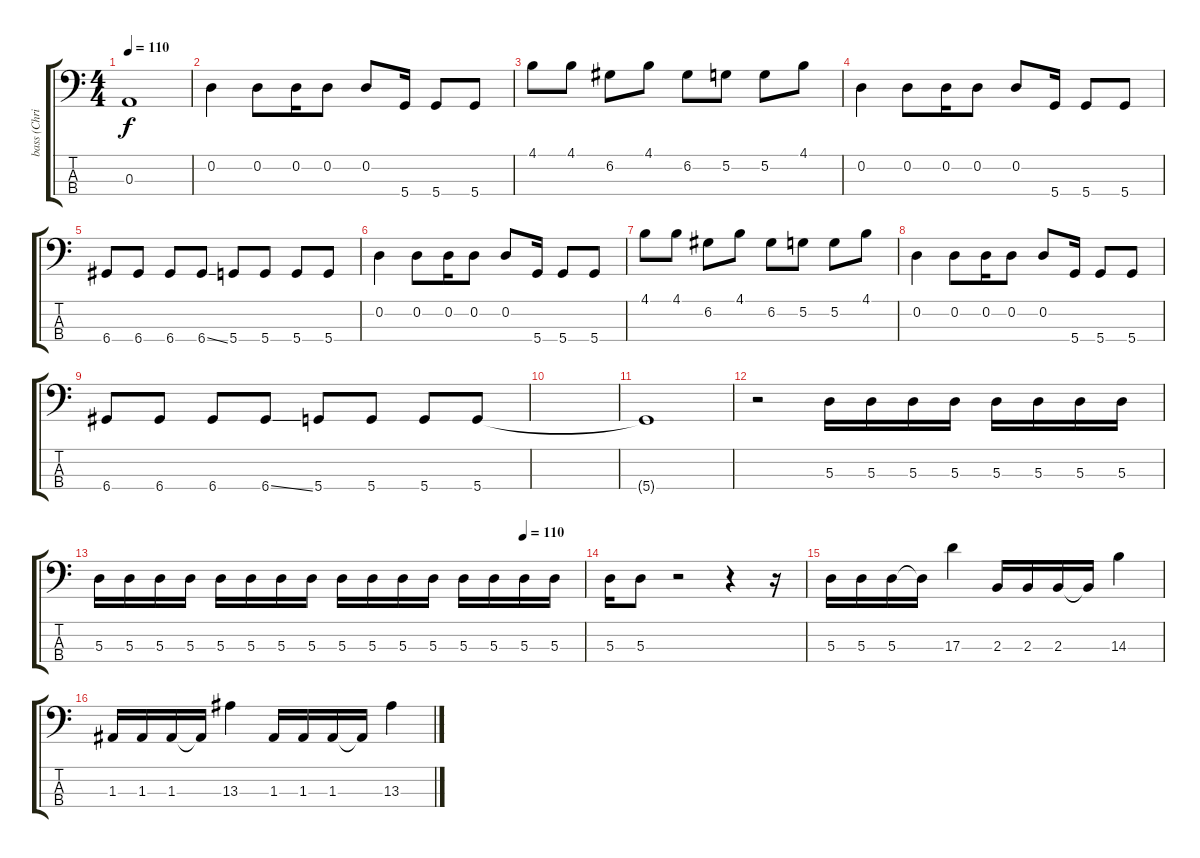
\track ("bass (Chris wolstenholme)" "bass (Chri") {instrument electricbassfinger}
\staff {score tabs}
\tuning (G2 D2 A1 D1) {hide}
\ts (4 4)
\tempo 110
\clef f4
\ks c
0.3.1{dy f} |
0.2.4 0.2.8 0.2.16 0.2.8 0.2.8 5.4.16 5.4.8 5.4.8 |
4.1.8 4.1.8 6.2.8 4.1.8 6.2.8 5.2.8 5.2.8 4.1.8 |
0.2.4 0.2.8 0.2.16 0.2.8 0.2.8 5.4.16 5.4.8 5.4.8 |
6.4.8 6.4.8 6.4.8 6.4{ss}.8 5.4.8 5.4.8 5.4.8 5.4.8 |
0.2.4 0.2.8 0.2.16 0.2.8 0.2.8 5.4.16 5.4.8 5.4.8 |
4.1.8 4.1.8 6.2.8 4.1.8 6.2.8 5.2.8 5.2.8 4.1.8 |
0.2.4 0.2.8 0.2.16 0.2.8 0.2.8 5.4.16 5.4.8 5.4.8 |
6.4.8 6.4.8 6.4.8 6.4{ss}.8 5.4.8 5.4.8 5.4.8 5.4.8 |
|
5.4{t}.1 |
r.2 5.3.16{volume 4} 5.3.16 5.3.16 5.3.16 5.3.16 5.3.16 5.3.16 5.3.16 |
\tempo (110 0.875)
5.3.16{volume 6} 5.3.16 5.3.16 5.3.16 5.3.16 5.3.16 5.3.16 5.3.16 5.3.16{volume 10} 5.3.16 5.3.16 5.3.16 5.3.16 5.3.16 5.3.16 5.3.16 |
5.3.16 5.3.8{volume 16} r.2 r.4 r.16 |
5.3.16 5.3.16 5.3.16 5.3{t}.16 17.3.4 2.3.16 2.3.16 2.3.16 2.3{t}.16 14.3.4 |
1.3.16 1.3.16 1.3.16 1.3{t}.16 13.3.4 1.3.16 1.3.16 1.3.16 1.3{t}.16 13.3{ss}.4
